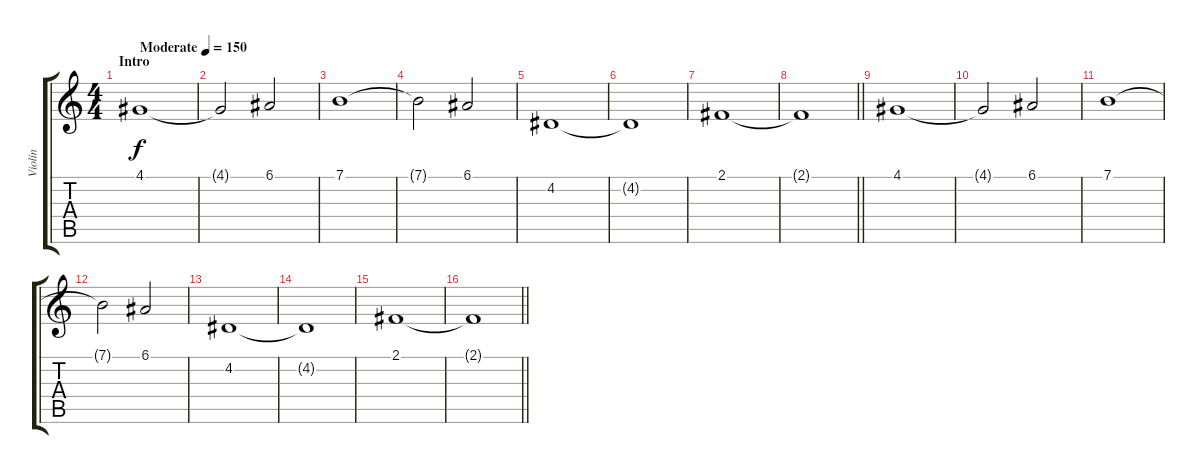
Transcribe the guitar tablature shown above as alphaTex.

\track ("Violín" "Violín") {instrument stringensemble2}
\staff {score tabs}
\tuning (E4 B3 G3 D3 A2 E2) {hide}
\ts (4 4)
\section ("" "Intro")
\tempo (150 "Moderate")
\clef g2
\ks c
4.1.1{dy f instrument stringensemble2} |
4.1{t}.2 6.1.2 |
7.1.1 |
7.1{t}.2 6.1.2 |
4.2.1 |
4.2{t}.1 |
2.1.1 |
\barLineRight lightlight
2.1{t}.1 |
4.1.1 |
4.1{t}.2 6.1.2 |
7.1.1 |
7.1{t}.2 6.1.2 |
4.2.1 |
4.2{t}.1 |
2.1.1 |
\barLineRight lightlight
2.1{t}.1
